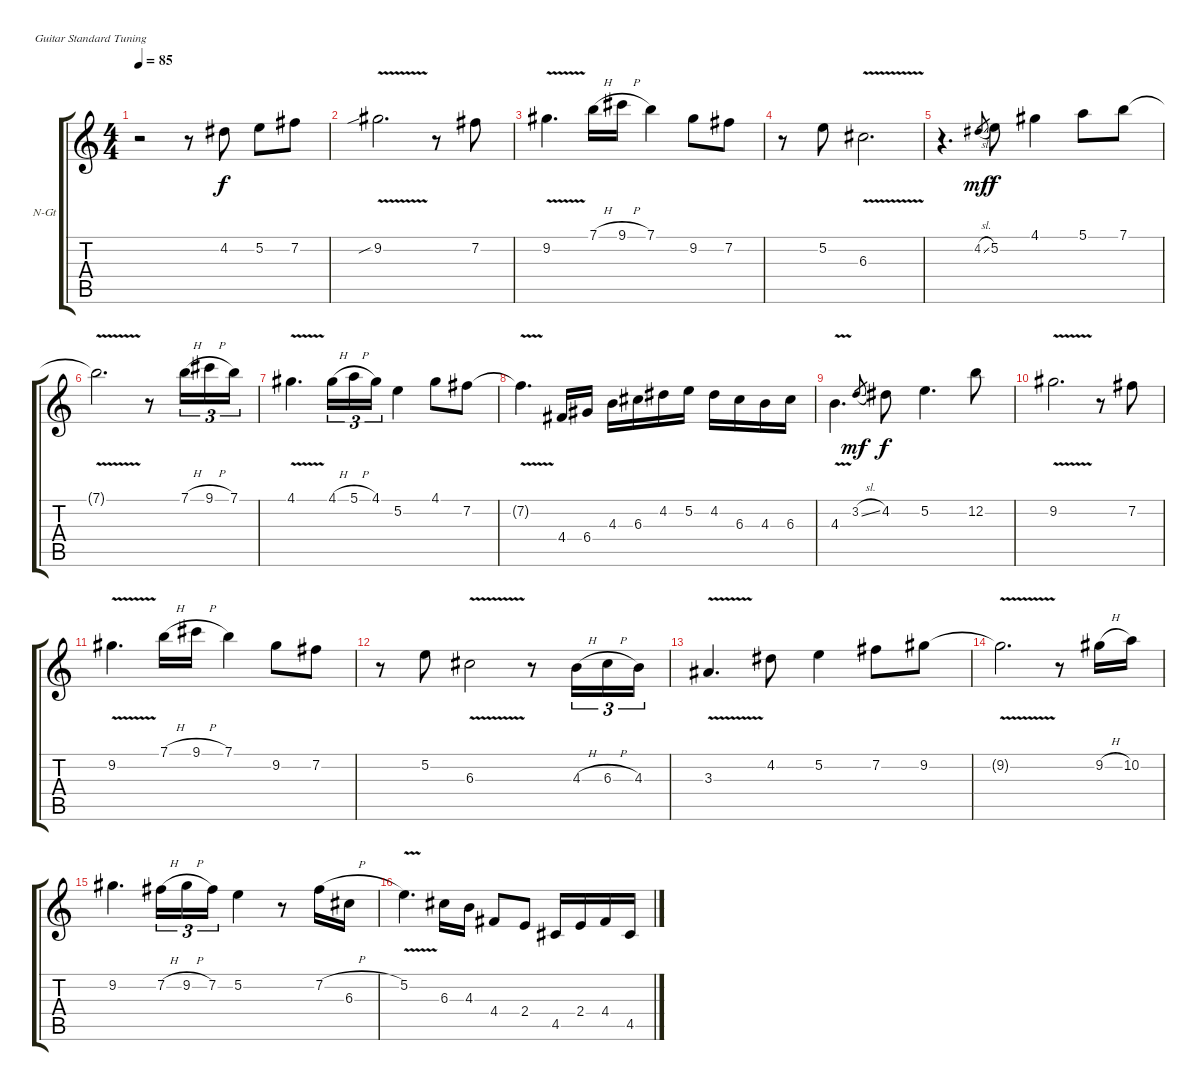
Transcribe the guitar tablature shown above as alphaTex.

\bracketExtendMode groupsimilarinstruments
\firstSystemTrackNameOrientation horizontal
\otherSystemsTrackNameOrientation horizontal
\track ("Traccia 1" "N-Gt") {instrument acousticguitarnylon}
\staff {score tabs}
\tuning (E4 B3 G3 D3 A2 E2)
\ts (4 4)
\tempo 85
\clef g2
\ks c
r.2{dy f} r.8 4.2.8 5.2.8 7.2.8 |
9.2{v sib}.2{d} r.8 7.2.8 |
9.2{v}.4{d} 7.1{h}.16 9.1{h}.16 7.1.4{beam split} 9.2.8 7.2.8 |
r.8 5.2.8 6.3{v}.2{d} |
r.4{d} 4.2{sl}.8{gr dy mf} 5.2.8{dy f} 4.1.4 5.1.8 7.1.8 |
7.1{v t}.2{d} r.8 7.1{h}.16{tu (3 2)} 9.1{h}.16{tu (3 2)} 7.1.16{tu (3 2)} |
4.1{v}.4{d} 4.1{h}.16{tu (3 2)} 5.1{h}.16{tu (3 2)} 4.1.16{tu (3 2)} 5.2.4 4.1.8 7.2.8 |
7.2{v t}.4{d} 4.4.16 6.4.16 4.3.16 6.3.16 4.2.16 5.2.16 4.2.16 6.3.16 4.3.16 6.3.16 |
4.3{v}.4{d} 3.2{sl}.8{gr dy mf} 4.2.8{dy f} 5.2.4{d} 12.2.8 |
9.2{v}.2{d} r.8 7.2.8 |
9.2{v}.4{d} 7.1{h}.16 9.1{h}.16 7.1.4 9.2.8 7.2.8 |
r.8 5.2.8 6.3{v}.2 r.8 4.3{h}.16{tu (3 2)} 6.3{h}.16{tu (3 2)} 4.3.16{tu (3 2)} |
3.3{v}.4{d} 4.2.8 5.2.4 7.2.8 9.2.8 |
9.2{v t}.2{d} r.8 9.2{h}.16 10.2.16 |
9.2.4{d} 7.2{h}.16{tu (3 2)} 9.2{h}.16{tu (3 2)} 7.2.16{tu (3 2)} 5.2.4 r.8 7.2{h}.16 6.3.16 |
5.2{v}.4{d} 6.3.16 4.3.16 4.4.8 2.4.8 4.5.16 2.4.16 4.4.16 4.5.16
